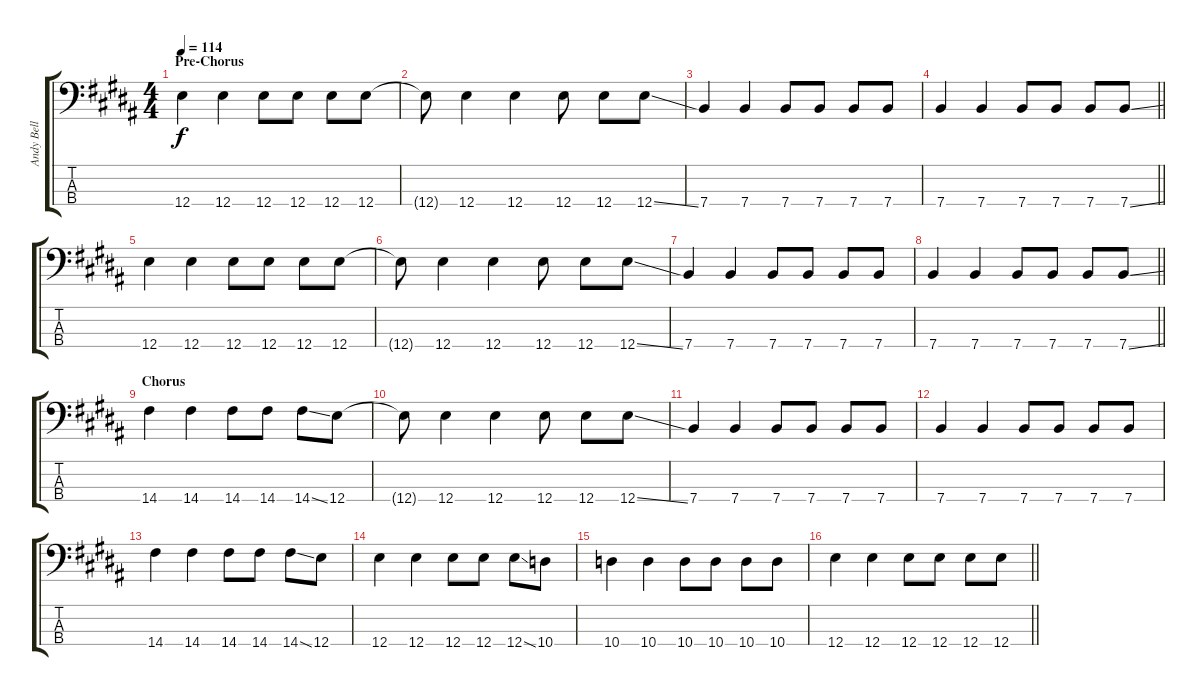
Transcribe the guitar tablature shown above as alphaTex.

\track ("Andy Bell" "Andy Bell") {instrument electricbassfinger}
\staff {score tabs}
\tuning (G2 D2 A1 E1) {hide}
\ts (4 4)
\section ("" "Pre-Chorus")
\tempo 114
\clef f4
\ks b
12.4.4{dy f} 12.4.4 12.4.8 12.4.8 12.4.8 12.4.8 |
12.4{t}.8 12.4.4 12.4.4 12.4.8 12.4.8 12.4{ss}.8 |
7.4.4 7.4.4 7.4.8 7.4.8 7.4.8 7.4.8 |
\barLineRight lightlight
7.4.4 7.4.4 7.4.8 7.4.8 7.4.8 7.4{ss}.8 |
12.4.4 12.4.4 12.4.8 12.4.8 12.4.8 12.4.8 |
12.4{t}.8 12.4.4 12.4.4 12.4.8 12.4.8 12.4{ss}.8 |
7.4.4 7.4.4 7.4.8 7.4.8 7.4.8 7.4.8 |
\barLineRight lightlight
7.4.4 7.4.4 7.4.8 7.4.8 7.4.8 7.4{ss}.8 |
\section ("" "Chorus")
14.4.4 14.4.4 14.4.8 14.4.8 14.4{ss}.8 12.4.8 |
12.4{t}.8 12.4.4 12.4.4 12.4.8 12.4.8 12.4{ss}.8 |
7.4.4 7.4.4 7.4.8 7.4.8 7.4.8 7.4.8 |
7.4.4 7.4.4 7.4.8 7.4.8 7.4.8 7.4.8 |
14.4.4 14.4.4 14.4.8 14.4.8 14.4{ss}.8 12.4.8 |
12.4.4 12.4.4 12.4.8 12.4.8 12.4{ss}.8 10.4.8 |
10.4.4 10.4.4 10.4.8 10.4.8 10.4.8 10.4.8 |
\barLineRight lightlight
12.4.4 12.4.4 12.4.8 12.4.8 12.4.8 12.4{ss}.8
